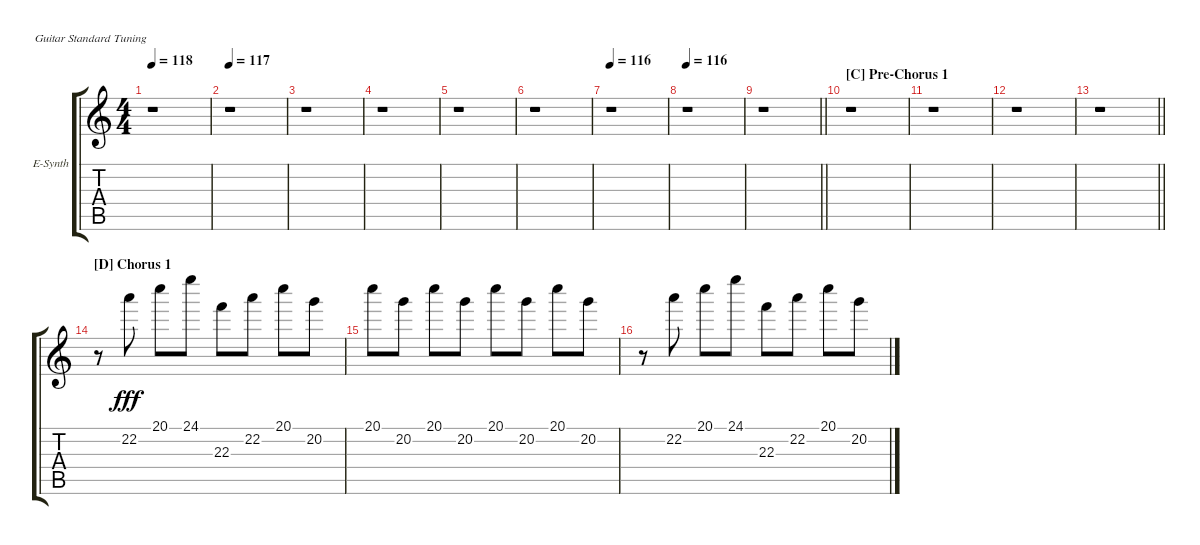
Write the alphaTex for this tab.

\bracketExtendMode groupsimilarinstruments
\firstSystemTrackNameOrientation horizontal
\otherSystemsTrackNameOrientation horizontal
\track ("Keyboard (Dio)" "E-Synth") {instrument stringensemble1}
\staff {score tabs}
\tuning (E4 B3 G3 D3 A2 E2)
\displaytranspose 12
\ts (4 4)
\tempo 118
\clef g2
\ks c
r.1{dy fff} |
\tempo 117
r.1 |
r.1 |
r.1 |
r.1 |
r.1 |
\tempo 116
r.1 |
\tempo 116
r.1 |
\barLineRight lightlight
r.1 |
\section ("C" "Pre-Chorus 1")
r.1 |
r.1 |
r.1 |
\barLineRight lightlight
r.1 |
\section ("D" "Chorus 1")
r.8 22.2.8 20.1.8 24.1.8 22.3.8 22.2.8 20.1.8 20.2.8 |
20.1.8 20.2.8 20.1.8 20.2.8 20.1.8 20.2.8 20.1.8 20.2.8 |
r.8 22.2.8 20.1.8 24.1.8 22.3.8 22.2.8 20.1.8 20.2.8
